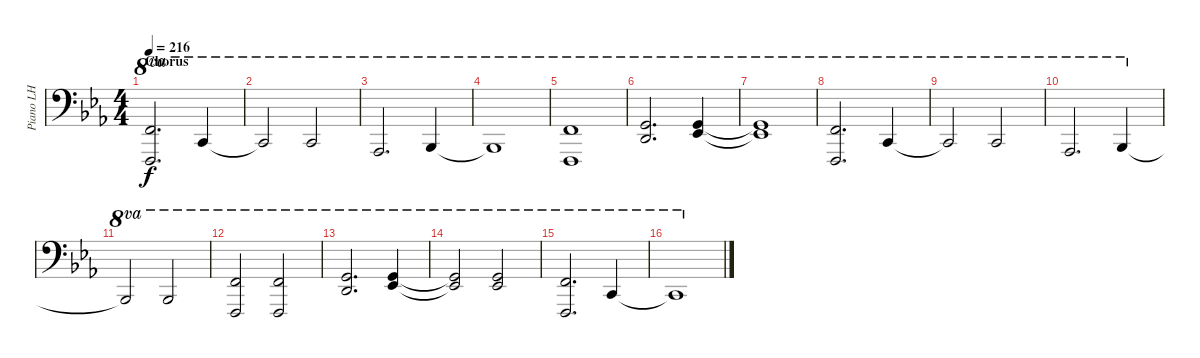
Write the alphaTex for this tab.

\track ("Piano LH" "Piano LH") {instrument brightacousticpiano}
\staff {score}
\tuning (G2 D2 A1 E1) {hide}
\ts (4 4)
\section ("" "Chorus")
\tempo 216
\clef f4
\ks eb
(10.1 8.3).2{d ot 8va dy f} 10.2.4{ot 8va} |
10.2{t}.2{ot 8va} 10.2.2{ot 8va} |
11.3.2{d ot 8va} 8.2.4{ot 8va} |
8.2{t}.1{ot 8va} |
(10.1 8.3).1{ot 8va} |
(12.1 12.2).2{d ot 8va} (12.1 13.2).4{ot 8va} |
(12.1{t} 13.2{t}).1{ot 8va} |
(10.1 8.3).2{d ot 8va} 10.2.4{ot 8va} |
10.2{t}.2{ot 8va} 10.2.2{ot 8va} |
11.3.2{d ot 8va} 8.2.4{ot 8va} |
8.2{t}.2{ot 8va} 8.2.2{ot 8va} |
(10.1 8.3).2{ot 8va} (10.1 8.3).2{ot 8va} |
(12.1 12.2).2{d ot 8va} (12.1 13.2).4{ot 8va} |
(12.1{t} 13.2{t}).2{ot 8va} (12.1 13.2).2{ot 8va} |
(10.1 8.3).2{d ot 8va} 10.2.4{ot 8va} |
10.2{t}.1{ot 8va}
